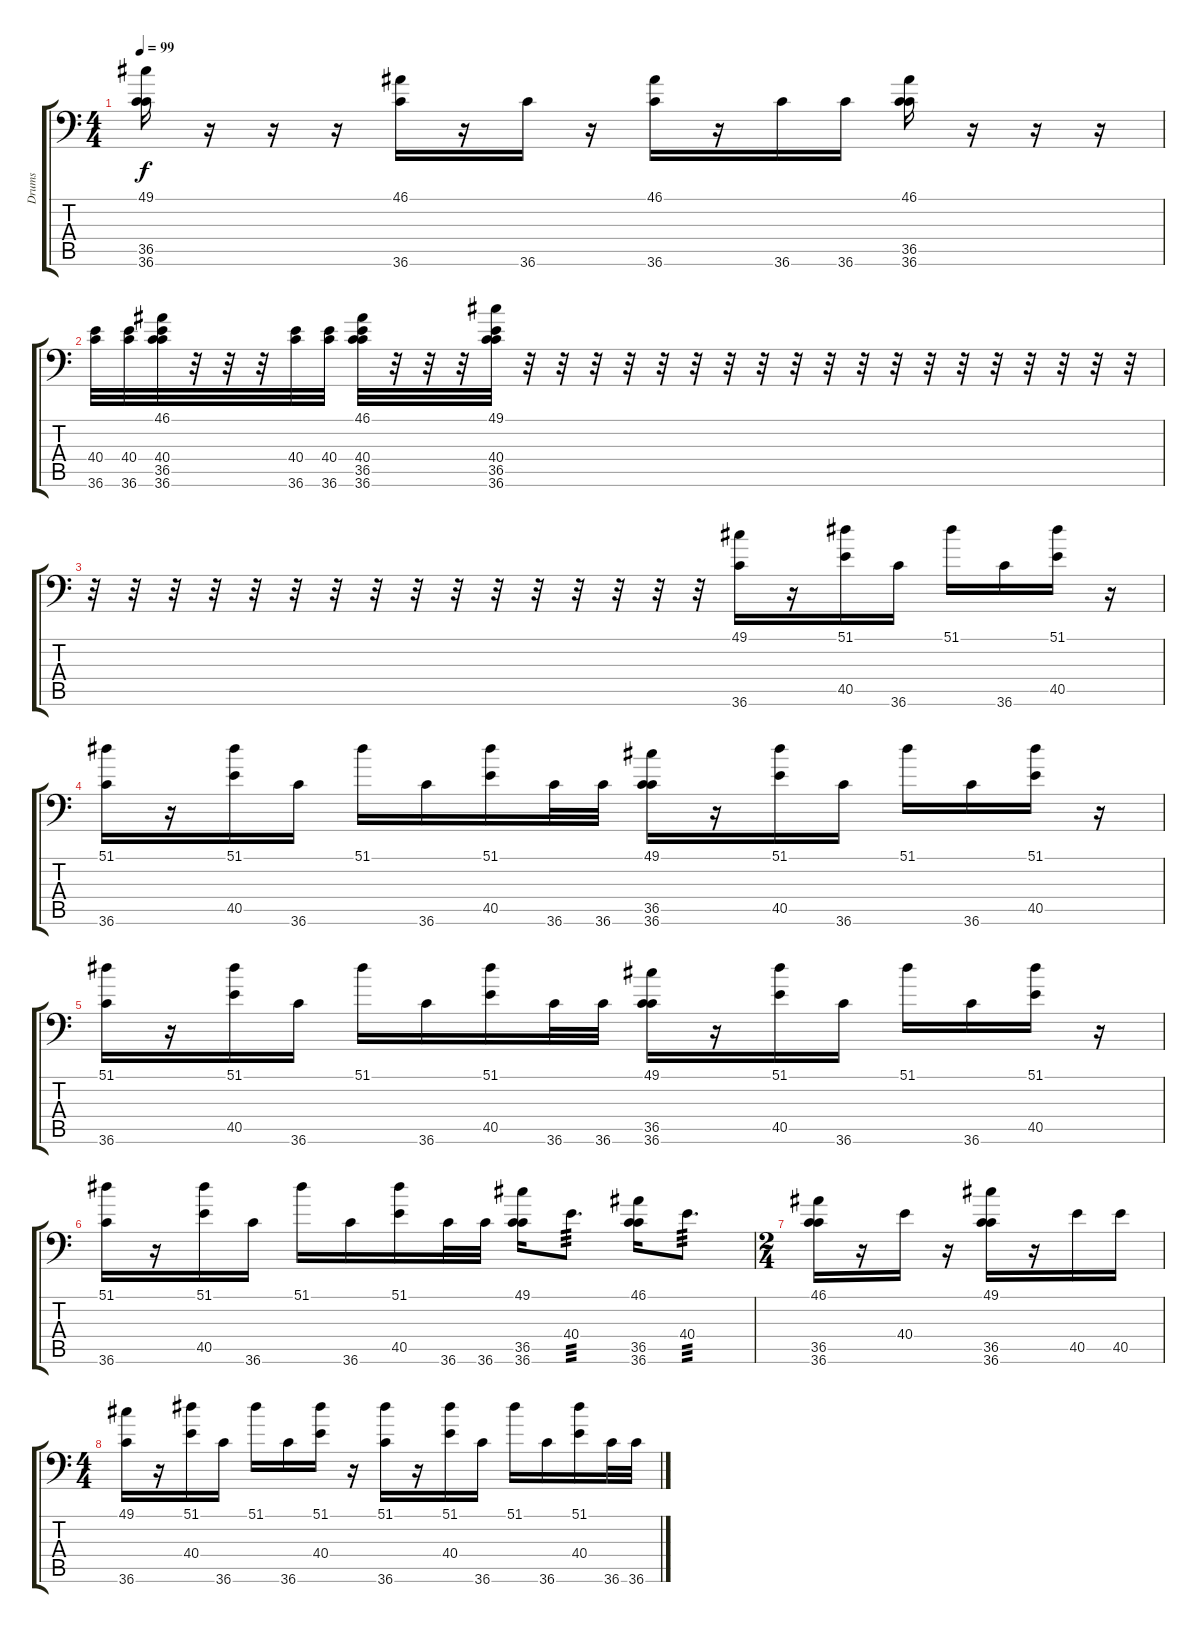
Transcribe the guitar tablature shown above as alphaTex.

\track ("Drums" "Drums") {instrument synthdrum}
\staff {score tabs}
\tuning (C-1 C-1 C-1 C-1 C-1 C-1) {hide}
\ts (4 4)
\tempo 99
\clef f4
\ks c
(49.1 36.5 36.6).16{dy f} r.16 r.16 r.16 (46.1 36.6).16 r.16 36.6.16 r.16 (46.1 36.6).16 r.16 36.6.16 36.6.16 (46.1 36.5 36.6).16 r.16 r.16 r.16 |
(40.4 36.6).32 (40.4 36.6).32 (46.1 40.4 36.5 36.6).32 r.32 r.32 r.32 (40.4 36.6).32 (40.4 36.6).32 (46.1 40.4 36.5 36.6).32 r.32 r.32 r.32 (49.1 40.4 36.5 36.6).32 r.32 r.32 r.32 r.32 r.32 r.32 r.32 r.32 r.32 r.32 r.32 r.32 r.32 r.32 r.32 r.32 r.32 r.32 r.32 |
r.32 r.32 r.32 r.32 r.32 r.32 r.32 r.32 r.32 r.32 r.32 r.32 r.32 r.32 r.32 r.32 (49.1 36.6).16 r.16 (51.1 40.5).16 36.6.16 51.1.16 36.6.16 (51.1 40.5).16 r.16 |
(51.1 36.6).16 r.16 (51.1 40.5).16 36.6.16 51.1.16 36.6.16 (51.1 40.5).16 36.6.32 36.6.32 (49.1 36.5 36.6).16 r.16 (51.1 40.5).16 36.6.16 51.1.16 36.6.16 (51.1 40.5).16 r.16 |
(51.1 36.6).16 r.16 (51.1 40.5).16 36.6.16 51.1.16 36.6.16 (51.1 40.5).16 36.6.32 36.6.32 (49.1 36.5 36.6).16 r.16 (51.1 40.5).16 36.6.16 51.1.16 36.6.16 (51.1 40.5).16 r.16 |
(51.1 36.6).16 r.16 (51.1 40.5).16 36.6.16 51.1.16 36.6.16 (51.1 40.5).16 36.6.32 36.6.32 (49.1 36.5 36.6).16 40.4.8{d tp 3} (46.1 36.5 36.6).16 40.4.8{d tp 3} |
\ts (2 4)
(46.1 36.5 36.6).16 r.16 40.4.16 r.16 (49.1 36.5 36.6).16 r.16 40.5.16 40.5.16 |
\ts (4 4)
(49.1 36.6).16 r.16 (51.1 40.4).16 36.6.16 51.1.16 36.6.16 (51.1 40.4).16 r.16 (51.1 36.6).16 r.16 (51.1 40.4).16 36.6.16 51.1.16 36.6.16 (51.1 40.4).16 36.6.32 36.6.32
